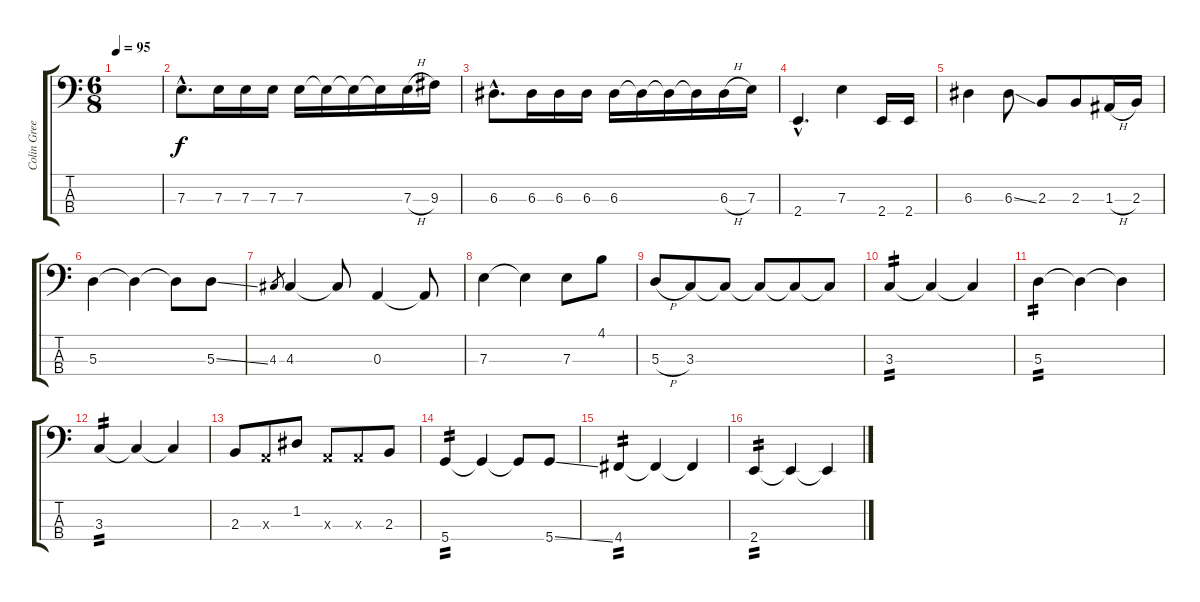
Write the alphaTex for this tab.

\track ("Colin Greenwood (Basse)" "Colin Gree") {instrument electricbassfinger}
\staff {score tabs}
\tuning (G2 D2 A1 D1) {hide}
\ts (6 8)
\tempo 95
\clef f4
\ks c
|
7.3{hac}.8{d} 7.3.16 7.3.16 7.3.16 7.3.16 7.3{t}.16 7.3{t}.16 7.3{t}.16 7.3{h}.16 9.3.16 |
6.3{hac}.8{d} 6.3.16 6.3.16 6.3.16 6.3.16 6.3{t}.16 6.3{t}.16 6.3{t}.16 6.3{h}.16 7.3.16 |
2.4{hac}.4{d} 7.3.4 2.4.16 2.4.16 |
6.3.4 6.3{ss}.8 2.3.8 2.3.8 1.3{h}.16 2.3.16 |
5.3.4 5.3{t}.4 5.3{t}.8 5.3{ss}.8 |
4.3.8{gr} 4.3.4 4.3{t}.8 0.3.4 0.3{t}.8 |
7.3.4 7.3{t}.4 7.3.8 4.1.8 |
5.3{h}.8 3.3.8 3.3{t}.8 3.3{t}.8 3.3{t}.8 3.3{t}.8 |
3.3.4{tp 2} 3.3{t}.4 3.3{t}.4 |
5.3.4{tp 2} 5.3{t}.4 5.3{t}.4 |
3.3.4{tp 2} 3.3{t}.4 3.3{t}.4 |
2.3.8 0.3{x}.8 1.2.8 0.3{x}.8 0.3{x}.8 2.3.8 |
5.4.4{tp 2} 5.4{t}.4 5.4{t}.8 5.4{ss}.8 |
4.4.4{tp 2} 4.4{t}.4 4.4{t}.4 |
2.4.4{tp 2} 2.4{t}.4 2.4{t}.4
